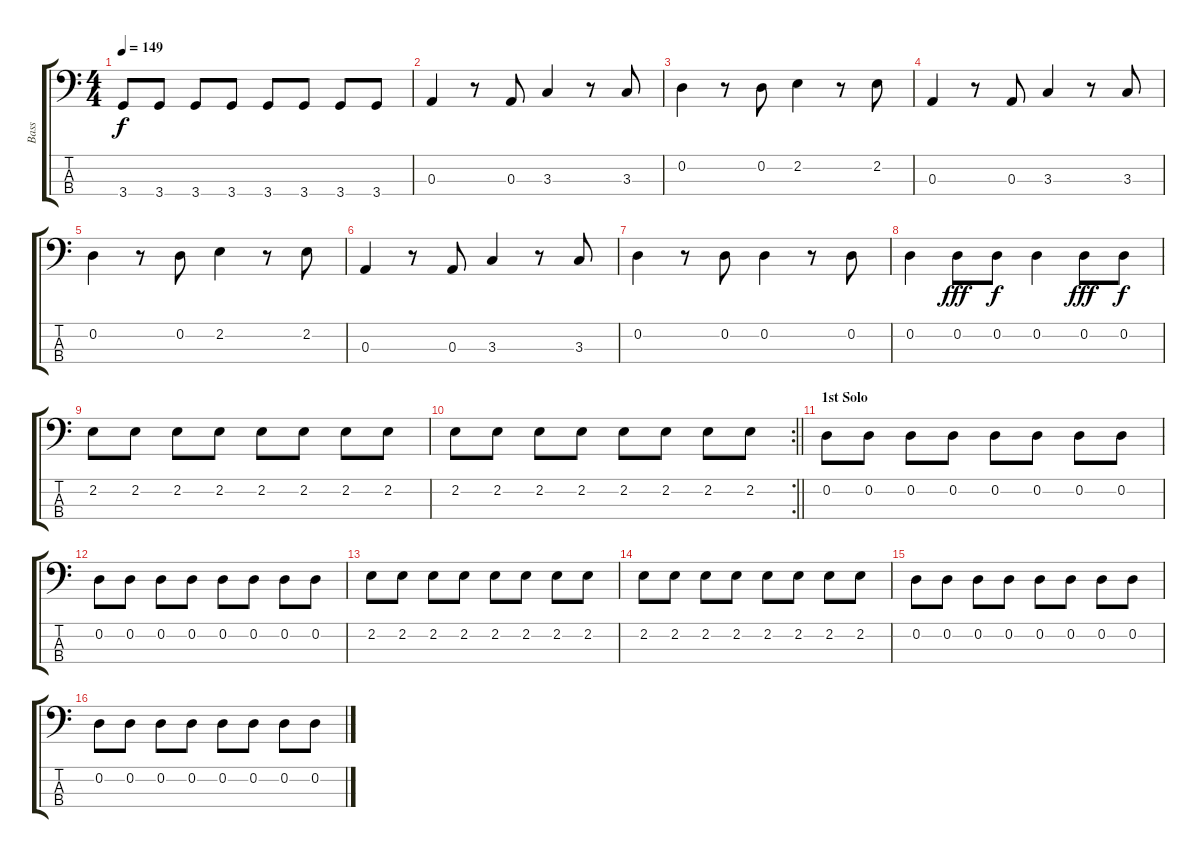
\track ("Bass" "Bass") {instrument electricbassfinger}
\staff {score tabs}
\tuning (G2 D2 A1 E1) {hide}
\ts (4 4)
\tempo 149
\clef f4
\ks c
3.4.8{dy f} 3.4.8 3.4.8 3.4.8 3.4.8 3.4.8 3.4.8 3.4.8 |
0.3.4 r.8 0.3.8 3.3.4 r.8 3.3.8 |
0.2.4 r.8 0.2.8 2.2.4 r.8 2.2.8 |
0.3.4 r.8 0.3.8 3.3.4 r.8 3.3.8 |
0.2.4 r.8 0.2.8 2.2.4 r.8 2.2.8 |
0.3.4 r.8 0.3.8 3.3.4 r.8 3.3.8 |
0.2.4 r.8 0.2.8 0.2.4 r.8 0.2.8 |
0.2.4 0.2.8{dy fff} 0.2.8{dy f} 0.2.4 0.2.8{dy fff} 0.2.8{dy f} |
2.2.8 2.2.8 2.2.8 2.2.8 2.2.8 2.2.8 2.2.8 2.2.8 |
\rc 2
\barLineRight lightlight
2.2.8 2.2.8 2.2.8 2.2.8 2.2.8 2.2.8 2.2.8 2.2.8 |
\section ("" "1st Solo")
0.2.8 0.2.8 0.2.8 0.2.8 0.2.8 0.2.8 0.2.8 0.2.8 |
0.2.8 0.2.8 0.2.8 0.2.8 0.2.8 0.2.8 0.2.8 0.2.8 |
2.2.8 2.2.8 2.2.8 2.2.8 2.2.8 2.2.8 2.2.8 2.2.8 |
2.2.8 2.2.8 2.2.8 2.2.8 2.2.8 2.2.8 2.2.8 2.2.8 |
0.2.8 0.2.8 0.2.8 0.2.8 0.2.8 0.2.8 0.2.8 0.2.8 |
0.2.8 0.2.8 0.2.8 0.2.8 0.2.8 0.2.8 0.2.8 0.2.8
